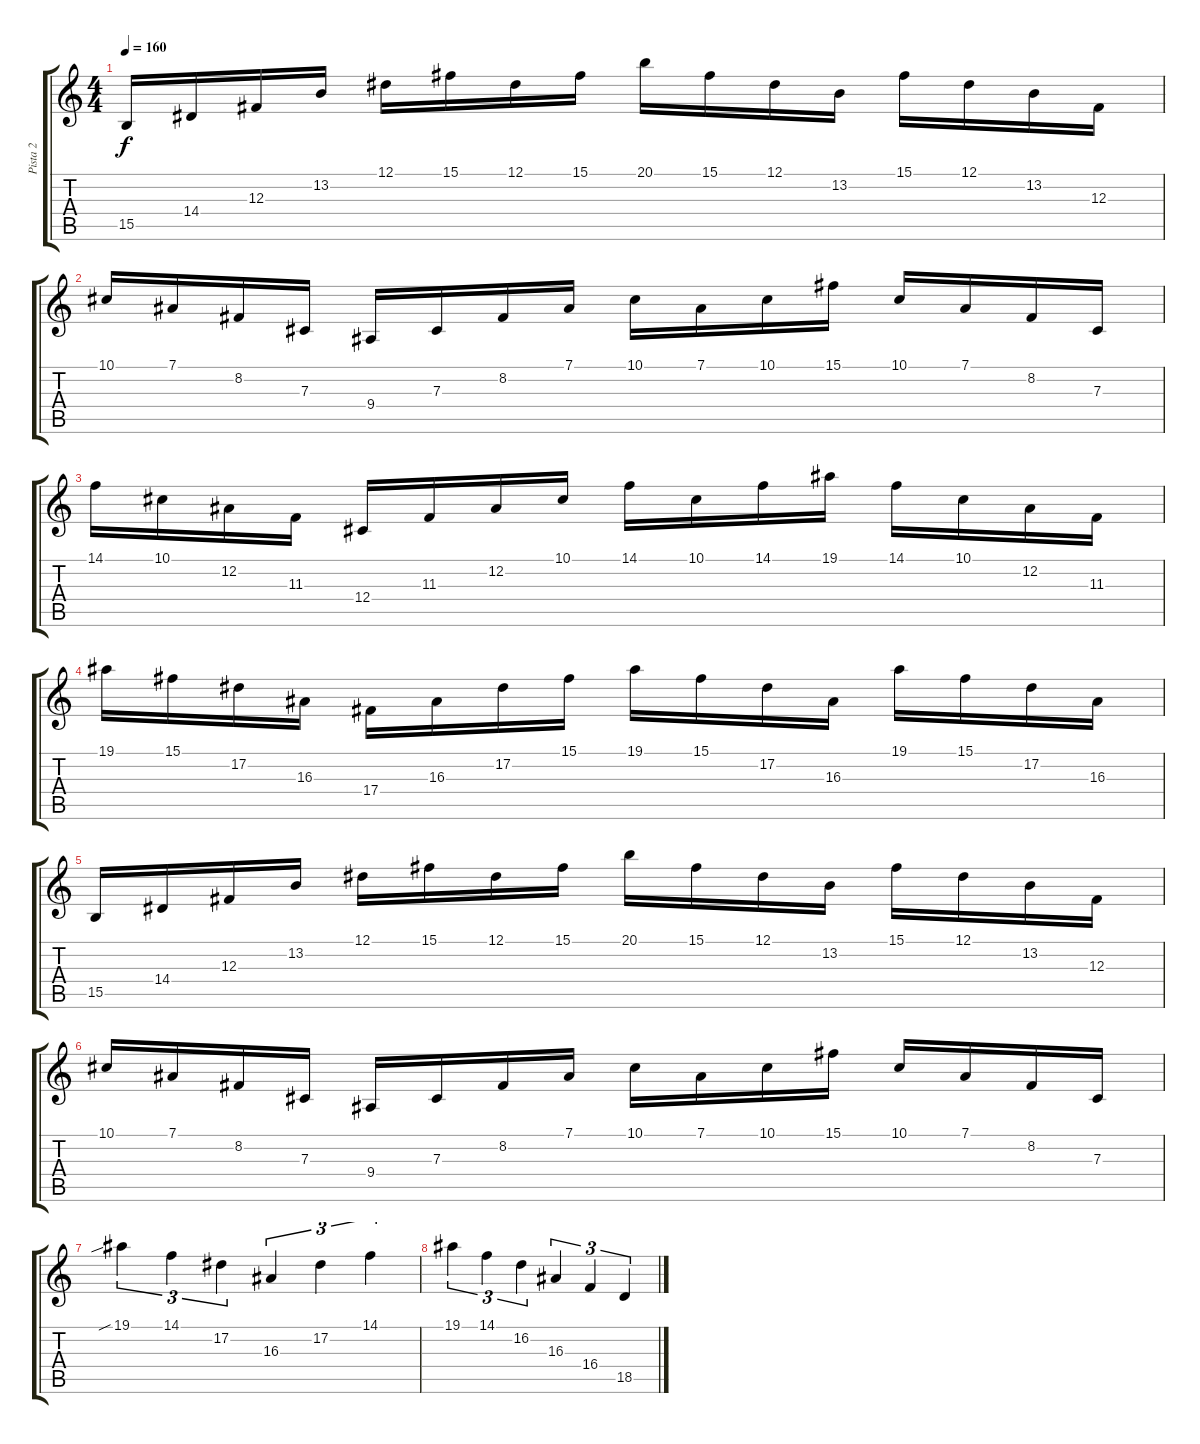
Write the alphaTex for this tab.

\track ("Pista 2" "Pista 2") {instrument electricgrandpiano}
\staff {score tabs}
\tuning (Eb4 Bb3 Gb3 Db3 Ab2 Eb2) {hide}
\ts (4 4)
\tempo 160
\clef g2
\ks c
15.5.16{dy f} 14.4.16 12.3.16 13.2.16 12.1.16 15.1.16 12.1.16 15.1.16 20.1.16 15.1.16 12.1.16 13.2.16 15.1.16 12.1.16 13.2.16 12.3.16 |
10.1.16 7.1.16 8.2.16 7.3.16 9.4.16 7.3.16 8.2.16 7.1.16 10.1.16 7.1.16 10.1.16 15.1.16 10.1.16 7.1.16 8.2.16 7.3.16 |
14.1.16 10.1.16 12.2.16 11.3.16 12.4.16 11.3.16 12.2.16 10.1.16 14.1.16 10.1.16 14.1.16 19.1.16 14.1.16 10.1.16 12.2.16 11.3.16 |
19.1.16 15.1.16 17.2.16 16.3.16 17.4.16 16.3.16 17.2.16 15.1.16 19.1.16 15.1.16 17.2.16 16.3.16 19.1.16 15.1.16 17.2.16 16.3.16 |
15.5.16 14.4.16 12.3.16 13.2.16 12.1.16 15.1.16 12.1.16 15.1.16 20.1.16 15.1.16 12.1.16 13.2.16 15.1.16 12.1.16 13.2.16 12.3.16 |
10.1.16 7.1.16 8.2.16 7.3.16 9.4.16 7.3.16 8.2.16 7.1.16 10.1.16 7.1.16 10.1.16 15.1.16 10.1.16 7.1.16 8.2.16 7.3.16 |
19.1{sib}.4{tu (3 2)} 14.1.4{tu (3 2)} 17.2.4{tu (3 2)} 16.3.4{tu (3 2)} 17.2.4{tu (3 2)} 14.1.4{tu (3 2)} |
19.1.4{tu (3 2)} 14.1.4{tu (3 2)} 16.2.4{tu (3 2)} 16.3.4{tu (3 2)} 16.4.4{tu (3 2)} 18.5.4{tu (3 2)}
